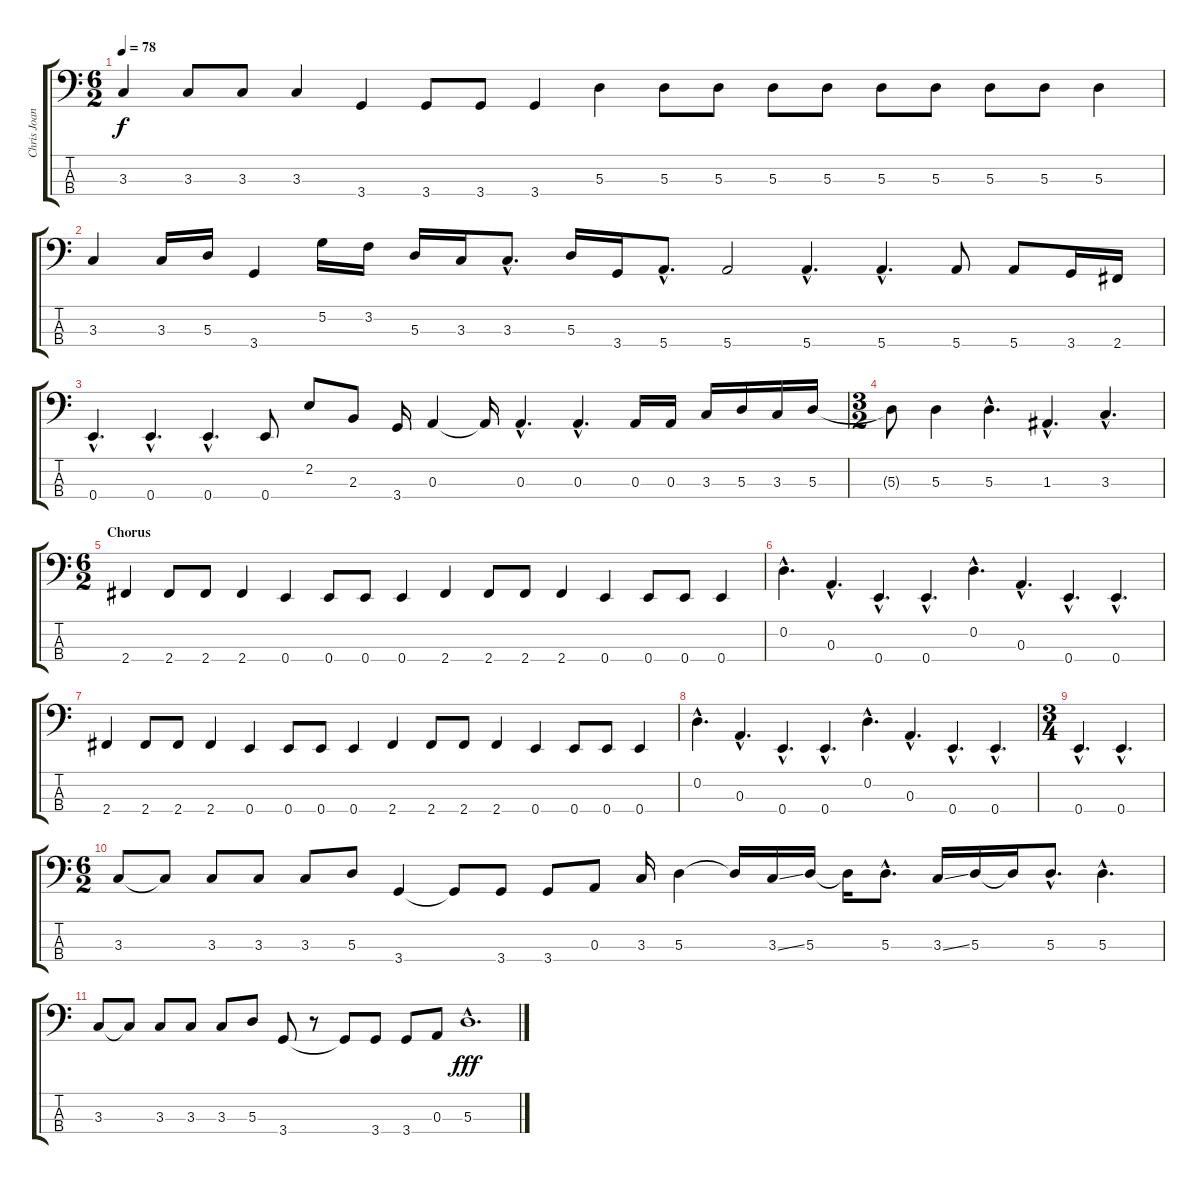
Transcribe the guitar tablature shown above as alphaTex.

\track ("Chris Joannou" "Chris Joan") {instrument electricbassfinger}
\staff {score tabs}
\tuning (G2 D2 A1 E1) {hide}
\ts (6 2)
\tempo 78
\clef f4
\ks c
3.3.4{dy f} 3.3.8 3.3.8 3.3.4 3.4.4 3.4.8 3.4.8 3.4.4 5.3.4 5.3.8 5.3.8 5.3.8 5.3.8 5.3.8 5.3.8 5.3.8 5.3.8 5.3.4 |
3.3.4 3.3.16 5.3.16 3.4.4 5.2.16 3.2.16 5.3.16 3.3.16 3.3{hac}.8{d} 5.3.16 3.4.16 5.4{hac}.8{d} 5.4.2 5.4{hac}.4{d} 5.4{hac}.4{d} 5.4.8 5.4.8 3.4.16 2.4.16 |
0.4{hac}.4{d} 0.4{hac}.4{d} 0.4{hac}.4{d} 0.4.8 2.2.8 2.3.8 3.4.16 0.3.4 0.3{t}.16 0.3{hac}.4{d} 0.3{hac}.4{d} 0.3.16 0.3.16 3.3.16 5.3.16 3.3.16 5.3.16 |
\ts (3 2)
5.3{t}.8 5.3.4 5.3{hac}.4{d} 1.3{hac}.4{d} 3.3{hac}.4{d} |
\ts (6 2)
\section ("" "Chorus")
2.4.4 2.4.8 2.4.8 2.4.4 0.4.4 0.4.8 0.4.8 0.4.4 2.4.4 2.4.8 2.4.8 2.4.4 0.4.4 0.4.8 0.4.8 0.4.4 |
0.2{hac}.4{d} 0.3{hac}.4{d} 0.4{hac}.4{d} 0.4{hac}.4{d} 0.2{hac}.4{d} 0.3{hac}.4{d} 0.4{hac}.4{d} 0.4{hac}.4{d} |
2.4.4 2.4.8 2.4.8 2.4.4 0.4.4 0.4.8 0.4.8 0.4.4 2.4.4 2.4.8 2.4.8 2.4.4 0.4.4 0.4.8 0.4.8 0.4.4 |
0.2{hac}.4{d} 0.3{hac}.4{d} 0.4{hac}.4{d} 0.4{hac}.4{d} 0.2{hac}.4{d} 0.3{hac}.4{d} 0.4{hac}.4{d} 0.4{hac}.4{d} |
\ts (3 4)
0.4{hac}.4{d} 0.4{hac}.4{d} |
\ts (6 2)
3.3.8 3.3{t}.8 3.3.8 3.3.8 3.3.8 5.3.8 3.4.4 3.4{t}.8 3.4.8 3.4.8 0.3.8 3.3.16 5.3.4 5.3{t}.16 3.3{ss}.16 5.3.16 5.3{t}.16 5.3{hac}.8{d} 3.3{ss}.16 5.3.16 5.3{t}.16 5.3{hac}.8{d} 5.3{hac}.4{d} |
3.3.8 3.3{t}.8 3.3.8 3.3.8 3.3.8 5.3.8 3.4.8 r.8 3.4{t}.8 3.4.8 3.4.8 0.3.8 5.3{hac}.1{d dy fff volume 0}
